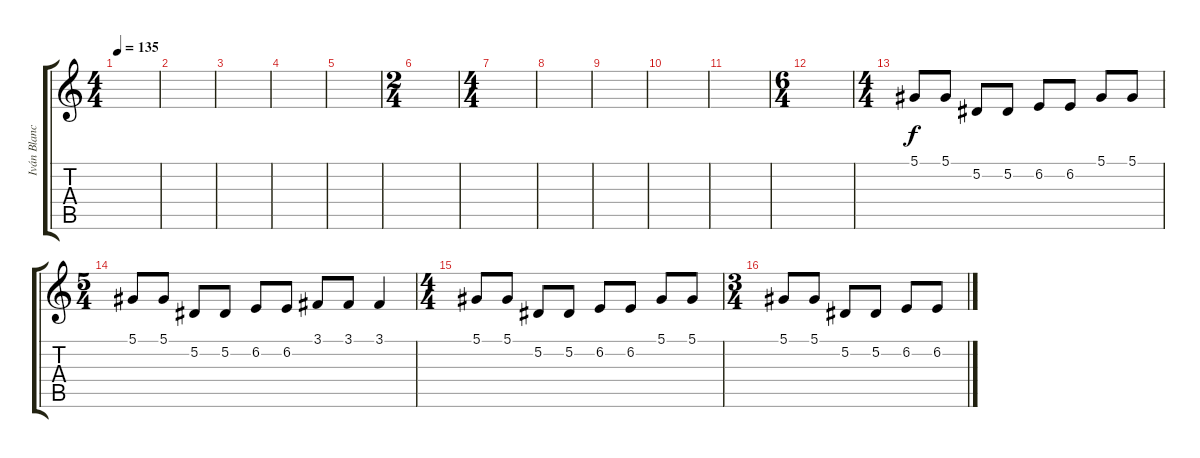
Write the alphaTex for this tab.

\track ("Iván Blanco (I)" "Iván Blanc") {instrument pad2warm}
\staff {score tabs}
\tuning (Eb4 Bb3 Gb3 Db3 Ab2 Eb2) {hide}
\ts (4 4)
\tempo 135
\clef g2
\ks c
|
|
|
|
|
\ts (2 4)
|
\ts (4 4)
|
|
|
|
|
\ts (6 4)
|
\ts (4 4)
5.1.8{instrument stringensemble1} 5.1.8 5.2.8 5.2.8 6.2.8 6.2.8 5.1.8 5.1.8 |
\ts (5 4)
5.1.8 5.1.8 5.2.8 5.2.8 6.2.8 6.2.8 3.1.8 3.1.8 3.1.4 |
\ts (4 4)
5.1.8 5.1.8 5.2.8 5.2.8 6.2.8 6.2.8 5.1.8 5.1.8 |
\ts (3 4)
5.1.8 5.1.8 5.2.8 5.2.8 6.2.8 6.2.8
